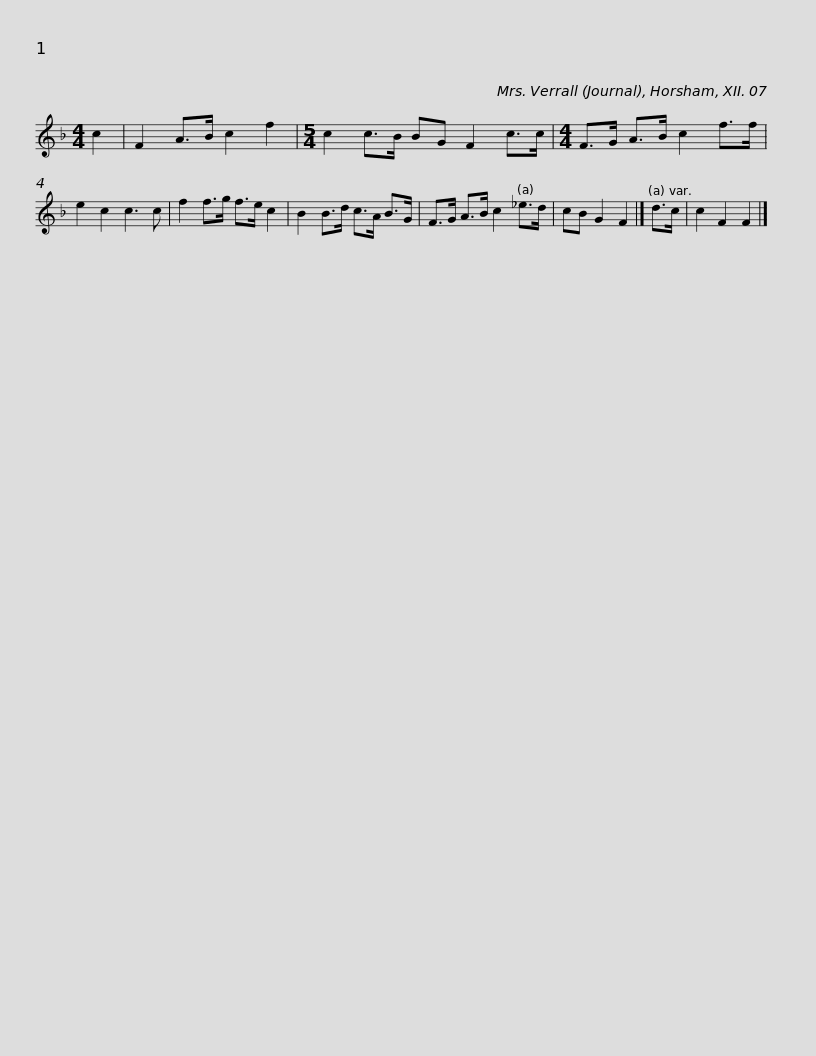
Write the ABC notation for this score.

X:1
L:1/8
M:4/4
I:linebreak $
K:F
V:1 treble
V:1
 c2 | F2 A>B c2 f2 |[M:5/4] c2 c>B BG F2 c>c |[M:4/4] F>G A>B c2 f>f | e2 c2 c3 c |$ %5
 f2 f>g f>e c2 | B2 B>d c>A B>G | F>G A>B c2 _e>d | cB G2 F2 |]$ d>c | %10
 c2 F2 F2 |] %11
